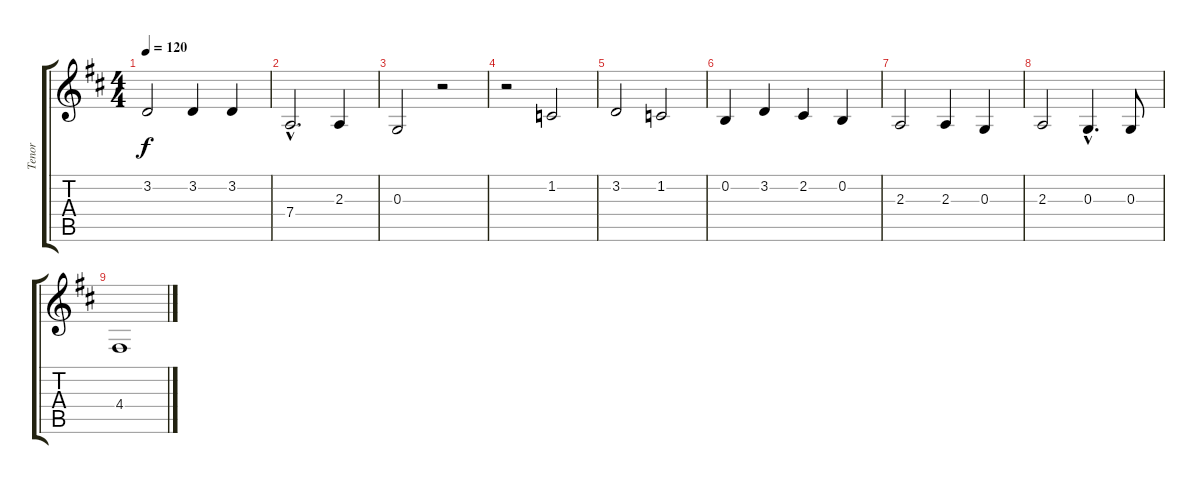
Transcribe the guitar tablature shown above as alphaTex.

\track ("Tenor" "Tenor") {instrument churchorgan}
\staff {score tabs}
\tuning (E4 B3 G3 D3 A2 E2) {hide}
\ts (4 4)
\tempo 120
\clef g2
\ks d
3.2.2{dy f} 3.2.4 3.2.4 |
7.4{hac}.2{d} 2.3.4 |
0.3.2 r.2 |
r.2 1.2.2 |
3.2.2 1.2.2 |
0.2.4 3.2.4 2.2.4 0.2.4 |
2.3.2 2.3.4 0.3.4 |
2.3.2 0.3{hac}.4{d} 0.3.8 |
4.4.1
